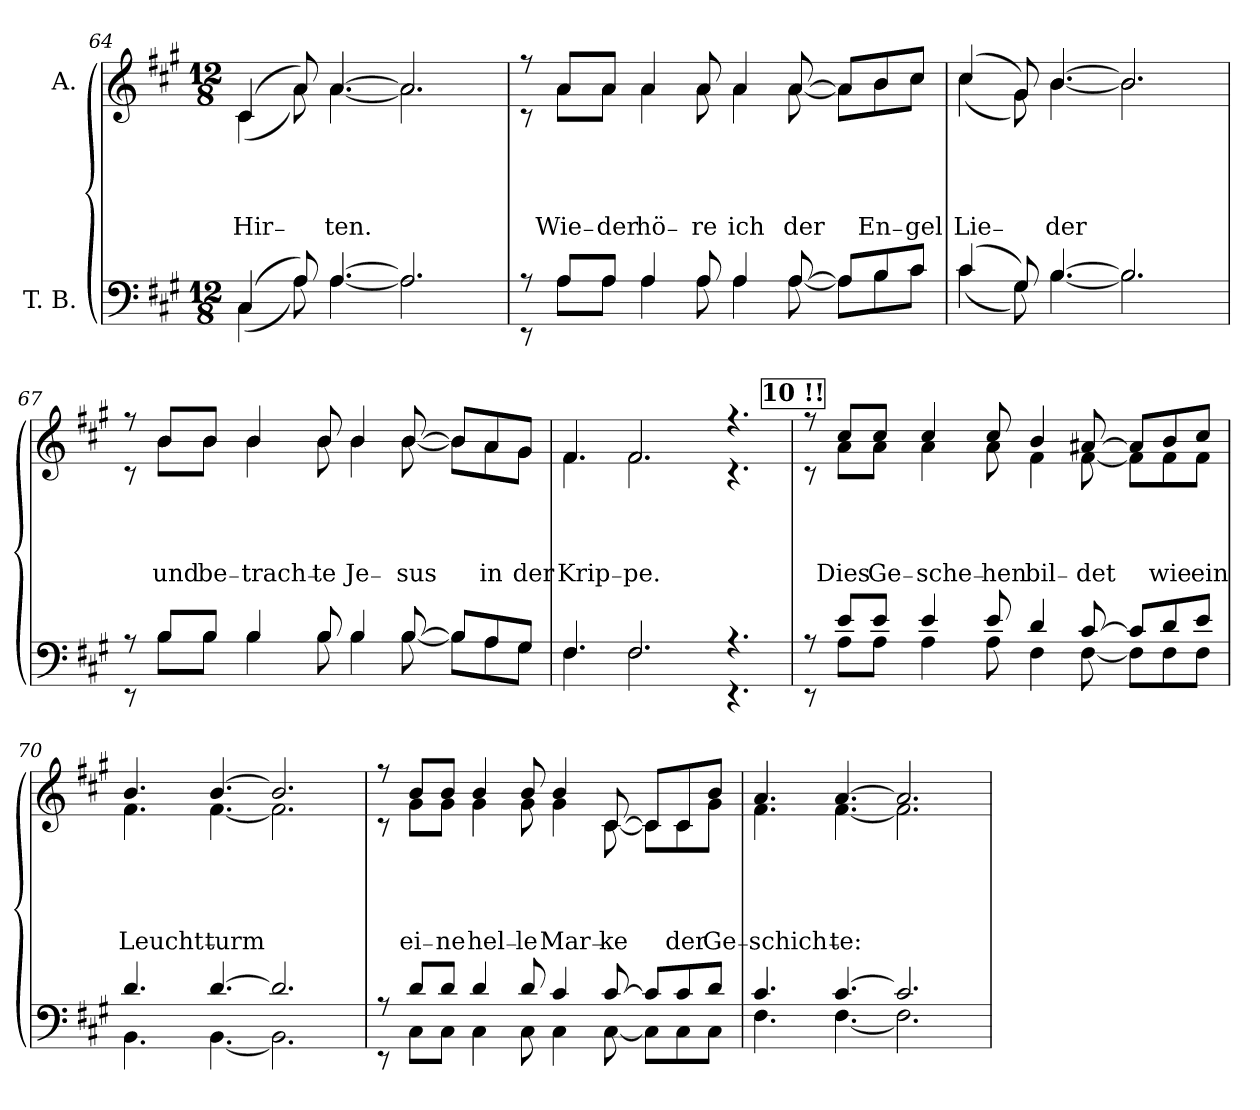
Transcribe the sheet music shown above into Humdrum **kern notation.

**kern	**kern	**text	**text	**text	**text
*part2	*part1	*part1	*part1	*part1	*part1
*staff2	*staff1	*staff1	*staff1	*staff1	*staff1
*I"T. B.	*I"A.	*	*	*	*
*clefF4	*clefG2	*	*	*	*
*k[f#c#g#]	*k[f#c#g#]	*	*	*	*
*f#:	*f#:	*	*	*	*
*M12/8	*M12/8	*	*	*	*
=64	=64	=64	=64	=64	=64
*^	*	*	*	*	*
!	!	!	!	!	!	!LO:LY:b
*	*	*^	*	*	*	*
(4C#/	(<4C#\	(4c#/	(<4c#\	.	.	.	Hir₋
8A/)	8A\)	8a/)	8a\)	.	.	.	.
!	!	!	!	!	!	!	!LO:LY:b
[>4.A/	[<4.A\	[>4.a/	[<4.a\	.	.	.	ten.
2.A/]	2.A\]	2.a/]	2.a\]	.	.	.	.
=65	=65	=65	=65	=65	=65	=65	=65
8rA	8rEE	8rff	8rc	.	.	.	.
!	!	!	!	!	!	!	!LO:LY:b
8A/L	8A\L	8a/L	8a\L	.	.	.	Wie₋
!	!	!	!	!	!	!	!LO:LY:b
8A/J	8A\J	8a/J	8a\J	.	.	.	der
!	!	!	!	!	!	!	!LO:LY:b
4A/	4A\	4a/	4a\	.	.	.	hö₋
!	!	!	!	!	!	!	!LO:LY:b
8A/	8A\	8a/	8a\	.	.	.	re
!	!	!	!	!	!	!	!LO:LY:b
4A/	4A\	4a/	4a\	.	.	.	ich
!	!	!	!	!	!	!	!LO:LY:b
[>8A/	[<8A\	[>8a/	[<8a\	.	.	.	der
8A/L]	8A\L]	8a/L]	8a\L]	.	.	.	.
!	!	!	!	!	!	!	!LO:LY:b
8B/	8B\	8b/	8b\	.	.	.	En₋
!	!	!	!	!	!	!	!LO:LY:b
8c#/J	8c#\J	8cc#/J	8cc#\J	.	.	.	gel
!!LO:PB:g=z	!!
=66	=66	=66	=66	=66	=66	=66	=66
!	!	!	!	!	!	!	!LO:LY:b
(4c#/	(<4c#\	(4cc#/	(<4cc#\	.	.	.	Lie₋
8G#/)	8G#\)	8g#/)	8g#\)	.	.	.	.
!	!	!	!	!	!	!	!LO:LY:b
[>4.B/	[<4.B\	[>4.b/	[<4.b\	.	.	.	der
2.B/]	2.B\]	2.b/]	2.b\]	.	.	.	.
=67	=67	=67	=67	=67	=67	=67	=67
8rA	8rEE	8rff	8rc	.	.	.	.
!	!	!	!	!	!	!	!LO:LY:b
8B/L	8B\L	8b/L	8b\L	.	.	.	und
!	!	!	!	!	!	!	!LO:LY:b
8B/J	8B\J	8b/J	8b\J	.	.	.	be₋
!	!	!	!	!	!	!	!LO:LY:b
4B/	4B\	4b/	4b\	.	.	.	trach₋
!	!	!	!	!	!	!	!LO:LY:b
8B/	8B\	8b/	8b\	.	.	.	te
!	!	!	!	!	!	!	!LO:LY:b
4B/	4B\	4b/	4b\	.	.	.	Je₋
!	!	!	!	!	!	!	!LO:LY:b
[>8B/	[<8B\	[>8b/	[<8b\	.	.	.	sus
8B/L]	8B\L]	8b/L]	8b\L]	.	.	.	.
!	!	!	!	!	!	!	!LO:LY:b
8A/	8A\	8a/	8a\	.	.	.	in
!	!	!	!	!	!	!	!LO:LY:b
8G#/J	8G#\J	8g#/J	8g#\J	.	.	.	der
=68	=68	=68	=68	=68	=68	=68	=68
!	!	!	!	!	!	!	!LO:LY:b
4.F#/	4.F#\	4.f#/	4.f#\	.	.	.	Krip₋
!	!	!	!	!	!	!	!LO:LY:b
2.F#/	2.F#\	2.f#/	2.f#\	.	.	.	pe.
4.rA	4.rEE	4.rff	4.rc	.	.	.	.
!!LO:LB:g=z	!!
!!LO:REH:place=s1:a:B:fs=10.5:t=10	!!
=69	=69	=69	=69	=69	=69	=69	=69
8rA	8rEE	8rff	8rc	.	.	.	.
!	!	!	!	!	!	!	!LO:LY:b
8e/L	8A\L	8cc#/L	8a\L	.	.	.	Dies
!	!	!	!	!	!	!	!LO:LY:b
8e/J	8A\J	8cc#/J	8a\J	.	.	.	Ge₋
!	!	!	!	!	!	!	!LO:LY:b
4e/	4A\	4cc#/	4a\	.	.	.	sche₋
!	!	!	!	!	!	!	!LO:LY:b
8e/	8A\	8cc#/	8a\	.	.	.	hen
!	!	!	!	!	!	!	!LO:LY:b
4d/	4F#\	4b/	4f#\	.	.	.	bil₋
!	!	!	!	!	!	!	!LO:LY:b
[>8c#/	[<8F#\	[>8a#X/	[<8f#\	.	.	.	det
8c#/L]	8F#\L]	8a#/L]	8f#\L]	.	.	.	.
!	!	!	!	!	!	!	!LO:LY:b
8d/	8F#\	8b/	8f#\	.	.	.	wie
!	!	!	!	!	!	!	!LO:LY:b
8e/J	8F#\J	8cc#/J	8f#\J	.	.	.	ein
=70	=70	=70	=70	=70	=70	=70	=70
!	!	!	!	!	!	!	!LO:LY:b
4.d/	4.BB\	4.b/	4.f#\	.	.	.	Leucht₋
!	!	!	!	!	!	!	!LO:LY:b
[>4.d/	[<4.BB\	[>4.b/	[<4.f#\	.	.	.	turm
2.d/]	2.BB\]	2.b/]	2.f#\]	.	.	.	.
!!LO:LB:g=z	!!
=71	=71	=71	=71	=71	=71	=71	=71
8rA	8rEE	8rff	8rc	.	.	.	.
!	!	!	!	!	!	!	!LO:LY:b
8d/L	8C#\L	8b/L	8g#\L	.	.	.	ei₋
!	!	!	!	!	!	!	!LO:LY:b
8d/J	8C#\J	8b/J	8g#\J	.	.	.	ne
!	!	!	!	!	!	!	!LO:LY:b
4d/	4C#\	4b/	4g#\	.	.	.	hel₋
!	!	!	!	!	!	!	!LO:LY:b
8d/	8C#\	8b/	8g#\	.	.	.	le
!	!	!	!	!	!	!	!LO:LY:b
4c#/	4C#\	4b/	4g#\	.	.	.	Mar₋
!	!	!	!	!	!	!	!LO:LY:b
[>8c#/	[<8C#\	[>8c#/	[<8c#\	.	.	.	ke
8c#/L]	8C#\L]	8c#/L]	8c#\L]	.	.	.	.
!	!	!	!	!	!	!	!LO:LY:b
8c#/	8C#\	8c#/	8c#\	.	.	.	der
!	!	!	!	!	!	!	!LO:LY:b
8d/J	8C#\J	8b/J	8g#\J	.	.	.	Ge₋
=72	=72	=72	=72	=72	=72	=72	=72
!	!	!	!	!	!	!	!LO:LY:b
4.c#/	4.F#\	4.a/	4.f#\	.	.	.	schich₋
!	!	!	!	!	!	!	!LO:LY:b
[>4.c#/	[<4.F#\	[>4.a/	[<4.f#\	.	.	.	te:
2.c#/]	2.F#\]	2.a/]	2.f#\]	.	.	.	.
*v	*v	*	*	*	*	*	*
*	*v	*v	*	*	*	*
=	=	=	=	=	=
*-	*-	*-	*-	*-	*-
